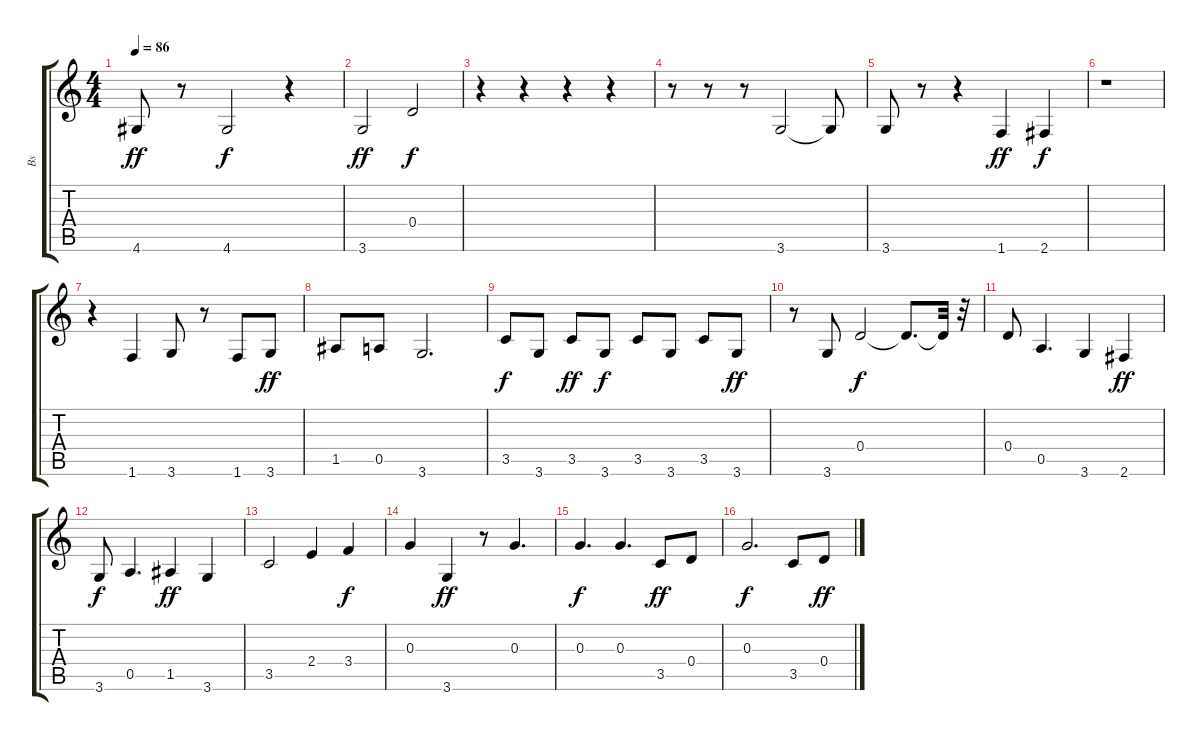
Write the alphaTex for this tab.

\track ("Bs" "Bs") {instrument electricbassfinger}
\staff {score tabs}
\tuning (E4 B3 G3 D3 A2 E2) {hide}
\ts (4 4)
\tempo 86
\clef g2
\ks c
4.6.8{dy ff} r.8 4.6.2{dy f} r.4 |
3.6.2{dy ff} 0.4.2{dy f} |
r.4 r.4 r.4 r.4 |
r.8 r.8 r.8 3.6.2 3.6{t}.8 |
3.6.8 r.8 r.4 1.6.4{dy ff} 2.6.4{dy f} |
r.1 |
r.4 1.6.4 3.6.8 r.8 1.6.8 3.6.8{dy ff} |
1.5.8 0.5.8 3.6.2{d} |
3.5.8{dy f} 3.6.8 3.5.8{dy ff} 3.6.8{dy f} 3.5.8 3.6.8 3.5.8 3.6.8{dy ff} |
r.8 3.6.8 0.4.2{dy f} 0.4{t}.8{d} 0.4{t}.32 r.32 |
0.4.8 0.5.4{d} 3.6.4 2.6.4{dy ff} |
3.6.8{dy f} 0.5.4{d} 1.5.4{dy ff} 3.6.4 |
3.5.2 2.4.4 3.4.4{dy f} |
0.3.4 3.6.4{dy ff} r.8 0.3.4{d} |
0.3.4{d dy f} 0.3.4{d} 3.5.8{dy ff} 0.4.8 |
0.3.2{d dy f} 3.5.8 0.4.8{dy ff}
